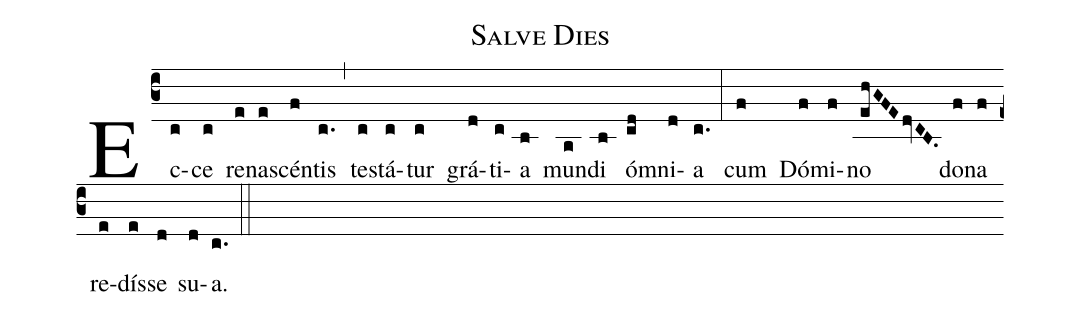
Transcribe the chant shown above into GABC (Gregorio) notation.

name: Salve Dies;
%%
(c3) Ec(c)ce(c) re(e)nas(e)cén(f)tis(c.) (,) tes(c)tá(c)tur(c) grá(d)ti(c)a(b) mun(a)di(b) óm(cd)ni(d)a(c.) (:) cum(f) Dó(f)mi(f)no(ehGFEdvCB.) do(f)na(f) re(e)dís(e)se(d) su(d)a.(c.) (::)
